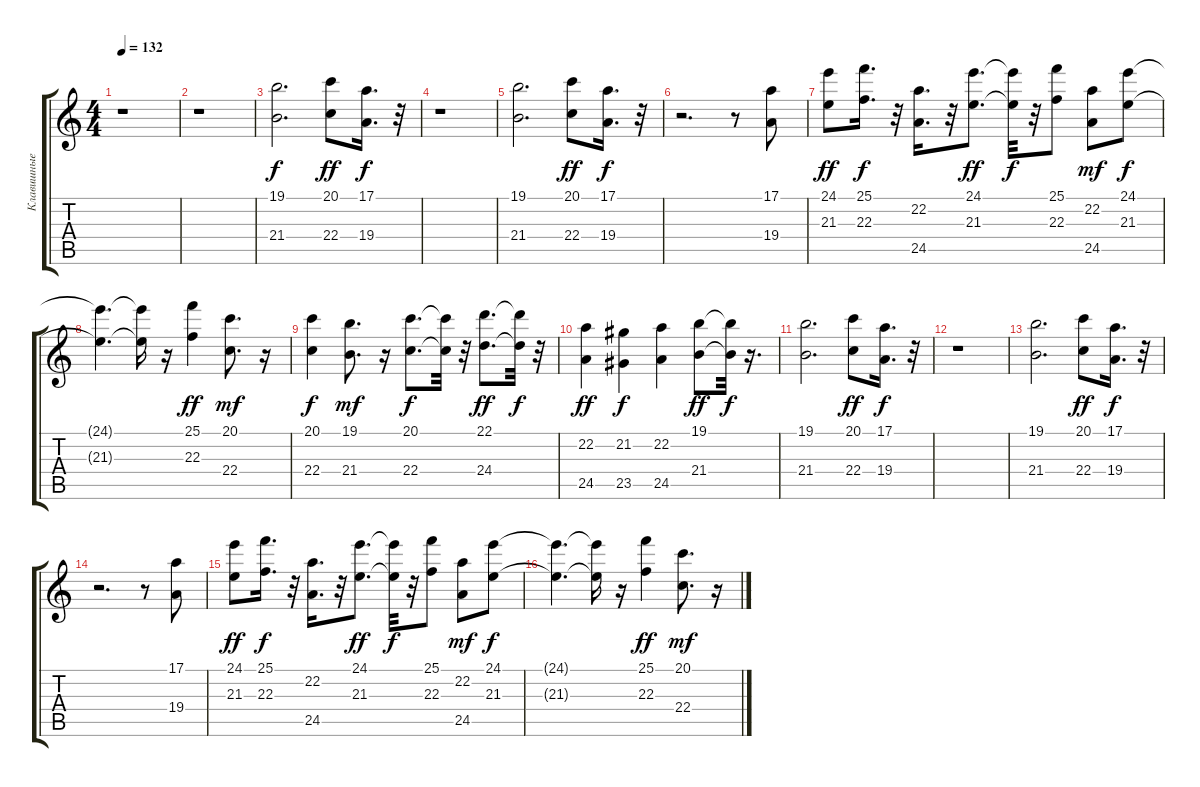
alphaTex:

\track ("Клавишные" "Клавишные") {instrument fx4atmosphere}
\staff {score tabs}
\tuning (E4 B3 G3 D3 A2 E2) {hide}
\ts (4 4)
\tempo 132
\clef g2
\ks c
r.1{dy f} |
r.1 |
(19.1 21.4).2{d} (20.1 22.4).8{dy ff} (17.1 19.4).16{d dy f} r.32 |
r.1 |
(19.1 21.4).2{d} (20.1 22.4).8{dy ff} (17.1 19.4).16{d dy f} r.32 |
r.2{d} r.8 (17.1 19.4).8 |
(24.1 21.3).8{dy ff} (25.1 22.3).16{d dy f} r.32 (22.2 24.5).16{d} r.32 (24.1 21.3).8{d dy ff} (24.1{t} 21.3{t}).32{dy f} r.32 (25.1 22.3).8 (22.2 24.5).8{dy mf} (24.1 21.3).8{dy f} |
(24.1{t} 21.3{t}).4{d} (24.1{t} 21.3{t}).16 r.16 (25.1 22.3).4{dy ff} (20.1 22.4).8{d dy mf} r.16 |
(20.1 22.4).4{dy f} (19.1 21.4).8{d dy mf} r.16 (20.1 22.4).8{d dy f} (20.1{t} 22.4{t}).32 r.32 (22.1 24.4).8{d dy ff} (22.1{t} 24.4{t}).32{dy f} r.32 |
(22.2 24.5).4{dy ff} (21.2 23.5).4{dy f} (22.2 24.5).4 (19.1 21.4).8{dy ff} (19.1{t} 21.4{t}).32{dy f} r.16{d} |
(19.1 21.4).2{d} (20.1 22.4).8{dy ff} (17.1 19.4).16{d dy f} r.32 |
r.1 |
(19.1 21.4).2{d} (20.1 22.4).8{dy ff} (17.1 19.4).16{d dy f} r.32 |
r.2{d} r.8 (17.1 19.4).8 |
(24.1 21.3).8{dy ff} (25.1 22.3).16{d dy f} r.32 (22.2 24.5).16{d} r.32 (24.1 21.3).8{d dy ff} (24.1{t} 21.3{t}).32{dy f} r.32 (25.1 22.3).8 (22.2 24.5).8{dy mf} (24.1 21.3).8{dy f} |
(24.1{t} 21.3{t}).4{d} (24.1{t} 21.3{t}).16 r.16 (25.1 22.3).4{dy ff} (20.1 22.4).8{d dy mf} r.16
